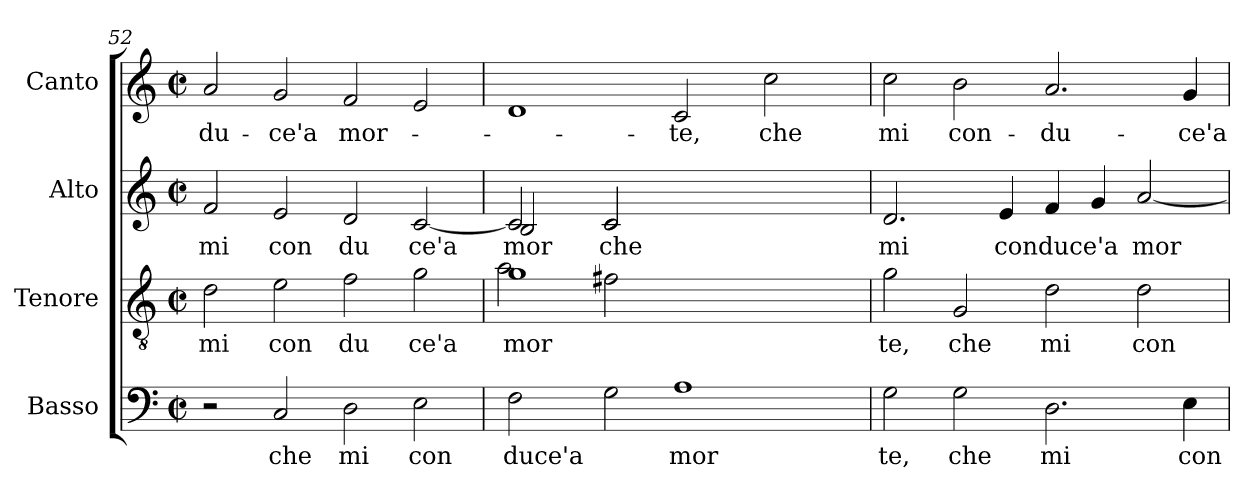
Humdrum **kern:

**kern	**text	**kern	**text	**kern	**text	**kern	**text
*part4	*part4	*part3	*part3	*part2	*part2	*part1	*part1
*staff4	*staff4	*staff3	*staff3	*staff2	*staff2	*staff1	*staff1
*I"Basso	*	*I"Tenore	*	*I"Alto	*	*I"Canto	*
*clefF4	*	*clefGv2	*	*clefG2	*	*clefG2	*
*M2/2	*	*M2/2	*	*M2/2	*	*M2/2	*
*met(c|)	*	*met(c|)	*	*met(c|)	*	*met(c|)	*
=52	=52	=52	=52	=52	=52	=52	=52
!	!	!	!LO:LY:b:cj	!	!LO:LY:b:cj	!	!LO:LY:b:cj
2r	.	2d\	mi	2f/	mi	2a/	-du-
!	!LO:LY:b:cj	!	!LO:LY:b:cj	!	!LO:LY:b:cj	!	!LO:LY:b:cj
2C/	che	2e\	con	2e/	con	2g/	-ce'a
!	!LO:LY:b:cj	!	!LO:LY:b:cj	!	!LO:LY:b:cj	!	!LO:LY:b
2D\	mi	2f\	du	2d/	du	2f/	mor-
!	!LO:LY:b:cj	!	!LO:LY:b:cj	!	!LO:LY:b	!	!
2E\	con	2g\	ce'a	[>2c/	ce'a	2e/	.
!!LO:LB:g=z
=53	=53	=53	=53	=53	=53	=53	=53
!	!LO:LY:b	!	!LO:LY:b	!	!LO:LY:b:cj	!	!
*	*	*^	*	*^	*	*^	*
2F\	duce'a	1g	2a\	mor	2c/]	2B/	mor	1d	8ryy	.
.	.	.	.	.	.	.	.	.	64ryy	.
.	.	.	.	.	.	.	.	.	1ryy	.
!	!	!	!	!	!	!	!LO:LY:b:cj	!	!	!
!	!	!	!	!	!	!	!LO:LY:b:cj	!	!	!
2G\	.	.	2f#\	.	2c/	2c/	che	.	.	.
!	!LO:LY:b:cj	!	!	!	!	!	!	!	!	!LO:LY:b:cj
1A	mor	1ryy	1ryy	.	1ryy	1ryy	.	2c/	.	-te,
.	.	.	.	.	.	.	.	.	2ryy	.
!	!	!	!	!	!	!	!	!	!	!LO:LY:b:cj
.	.	.	.	.	.	.	.	2cc\	.	che
.	.	.	.	.	.	.	.	.	4ryy	.
.	.	.	.	.	.	.	.	.	16..ryy	.
=54	=54	=54	=54	=54	=54	=54	=54	=54	=54	=54
!	!LO:LY:b:cj	!	!	!LO:LY:b:cj	!	!	!LO:LY:b:cj	!	!	!LO:LY:b:cj
*	*	*v	*v	*	*	*	*	*v	*v	*
*	*	*	*	*v	*v	*	*	*
2G\	te,	2g\	te,	2.d/	mi	2cc\	mi
!	!LO:LY:b:cj	!	!LO:LY:b:cj	!	!	!	!LO:LY:b:cj
2G\	che	2G/	che	.	.	2b\	con-
!	!	!	!	!	!LO:LY:b	!	!
.	.	.	.	4e/	conduce'a	.	.
!	!LO:LY:b:cj	!	!LO:LY:b:cj	!	!	!	!LO:LY:b:cj
2.D\	mi	2d\	mi	4f/	.	2.a/	-du-
.	.	.	.	4g/	.	.	.
!	!	!	!LO:LY:b:cj	!	!LO:LY:b	!	!
.	.	2d\	con	[<2a/	mor	.	.
!	!LO:LY:b:cj	!	!	!	!	!	!LO:LY:b:cj
4E\	con	.	.	.	.	4g/	-ce'a
=	=	=	=	=	=	=	=
*-	*-	*-	*-	*-	*-	*-	*-
